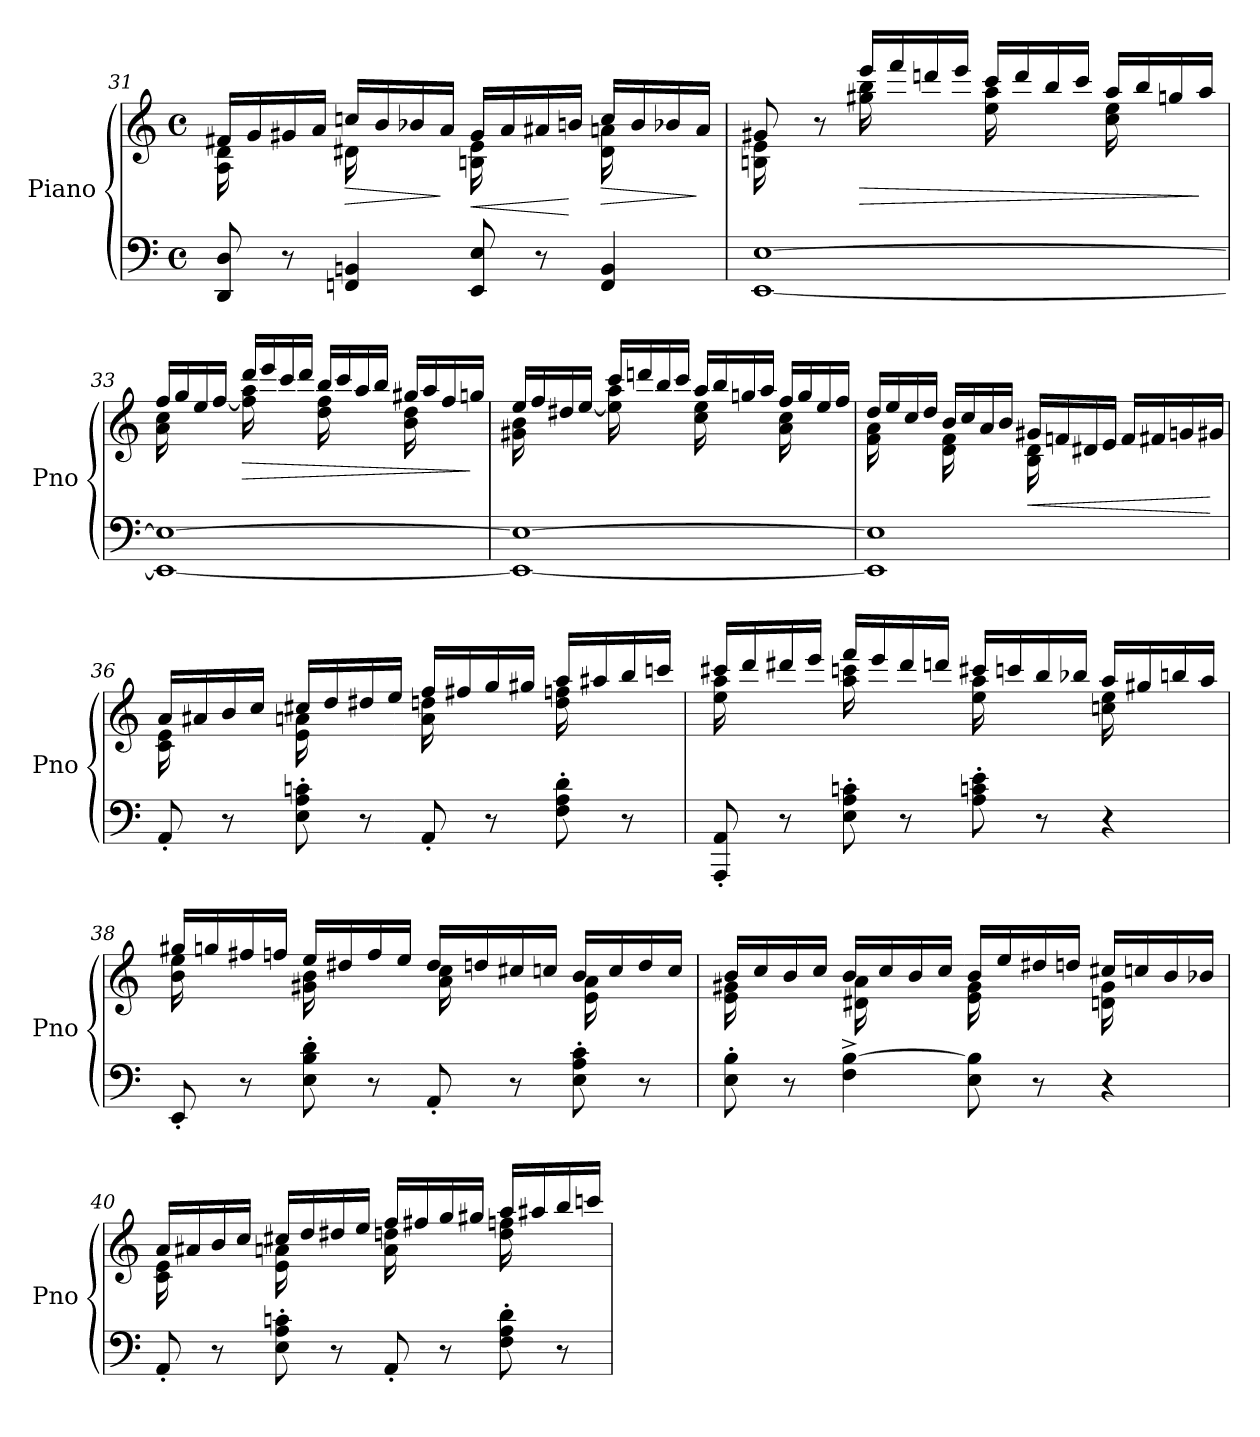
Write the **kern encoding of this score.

**kern	**kern	**dynam
*part1	*part1	*part1
*staff2	*staff1	*staff1/2
*I"Piano	*	*
*I'Pno	*	*
*clefF4	*clefG2	*
*k[]	*k[]	*
*M4/4	*M4/4	*
*met(c)	*met(c)	*
=31	=31	=31
*	*^	*
8DD/ 8D/	16f#X/LL	16A\ 16d\	.
.	16g/	8.ryy	.
8r	16g#X/	.	.
.	16a/JJ	.	.
!	!	!	!LO:HP:b
4FFn/ 4BBn/	16ccn/LL	16d#X\	>
.	16b/	8.ryy	.
.	16b-X/	.	.
.	16a/JJ	.	]
!	!	!	!LO:HP:b
8EE/ 8E/	16g#/LL	16Bn\ 16e\	<
.	16a/	8.ryy	.
8r	16a#X/	.	.
.	16bn/JJ	.	[
!	!	!	!LO:HP:b
4FF/ 4BB/	16cc/LL	16d#\ 16an\	>
.	16b/	8.ryy	.
.	16b-X/	.	.
.	16a/JJ	.	]
!!LO:PB:g=z	!!
=32	=32	=32	=32
[1EE [1E	8g#X/	16Bn\ 16e\	.
.	.	8.ryy	.
.	8r	.	.
!	!	!	!LO:HP:b
.	16eee/LL	16gg#X\ 16bb\	>
.	16fff/	8.ryy	.
.	16dddn/	.	.
.	16eee/JJ	.	.
.	16ccc/LL	16ee\ 16aa\	.
.	16ddd/	8.ryy	.
.	16bb/	.	.
.	16ccc/JJ	.	.
.	16aa/LL	16cc\ 16ee\	.
.	16bb/	8.ryy	.
.	16ggn/	.	.
.	16aa/JJ	.	]
=33	=33	=33	=33
1EE_ 1E_	16ff/LL	16a\ 16cc\	.
.	16gg/	8.ryy	.
.	16ee/	.	.
.	[16ff/JJ	.	.
!	!	!	!LO:HP:b
.	16ff\] 16aa\	16ddd/LL	>
.	16ryy	16eee/	.
.	8ryy	16ccc/	.
.	.	16ddd/JJ	.
.	16bb/LL	16dd\ 16ff\	.
.	16ccc/	8.ryy	.
.	16aa/	.	.
.	16bb/JJ	.	.
.	16gg#X/LL	16b\ 16dd\	.
.	16aa/	8.ryy	.
.	16ff/	.	.
.	16ggn/JJ	.	]
!!LO:LB:g=z	!!
=34	=34	=34	=34
1EE_ 1E_	16ee/LL	16g#X\ 16b\	.
.	16ff/	8.ryy	.
.	16dd#X/	.	.
.	[16ee/JJ	.	.
.	16ee\] 16aa\	16ccc/LL	.
.	16ryy	16dddn/	.
.	8ryy	16bb/	.
.	.	16ccc/JJ	.
.	16aa/LL	16cc\ 16ee\	.
.	16bb/	8.ryy	.
.	16ggn/	.	.
.	16aa/JJ	.	.
.	16ff/LL	16a\ 16cc\	.
.	16gg/	8.ryy	.
.	16ee/	.	.
.	16ff/JJ	.	.
=35	=35	=35	=35
1EE] 1E]	16dd/LL	16f\ 16a\	.
.	16ee/	8.ryy	.
.	16cc/	.	.
.	16dd/JJ	.	.
.	16b/LL	16d\ 16f\	.
.	16cc/	8.ryy	.
.	16a/	.	.
.	16b/JJ	.	.
!	!	!	!LO:HP:b
!	!	!	!LO:DY:n=1:a
.	16g#X/LL	16B\ 16d\	< other-dynamics
.	16fn/	4..ryy	.
.	16d#X/	.	.
.	16e/JJ	.	.
.	16f/LL	.	.
.	16f#X/	.	.
.	16gn/	.	.
.	16g#X/JJ	.	[
!!LO:LB:g=z	!!
=36	=36	=36	=36
8AA'/	16a/LL	16c\ 16e\	.
.	16a#X/	8.ryy	.
8r	16b/	.	.
.	16cc/JJ	.	.
8E\' 8A\' 8cn\'	16cc#X/LL	16e\ 16an\	.
.	16dd/	8.ryy	.
8r	16dd#X/	.	.
.	16ee/JJ	.	.
8AA'/	16ff/LL	16a\ 16ddn\	.
.	16ff#X/	8.ryy	.
8r	16gg/	.	.
.	16gg#X/JJ	.	.
8F\' 8A\' 8d\'	16aa/LL	16dd\ 16ffn\	.
.	16aa#X/	8.ryy	.
8r	16bb/	.	.
.	16cccn/JJ	.	.
=37	=37	=37	=37
8AAA/' 8AA/'	16ccc#X/LL	16ee\ 16aa\	.
.	16ddd/	8.ryy	.
8r	16ddd#X/	.	.
.	16eee/JJ	.	.
8E\' 8A\' 8cn\'	16fff/LL	16aa\ 16cccn\	.
.	16eee/	8.ryy	.
8r	16ddd#/	.	.
.	16dddn/JJ	.	.
8A\' 8cn\' 8e\'	16ccc#X/LL	16ee\ 16aa\	.
.	16cccn/	8.ryy	.
8r	16bb/	.	.
.	16bb-X/JJ	.	.
4r	16aa/LL	16ccn\ 16ee\	.
.	16gg#X/	8.ryy	.
.	16bbn/	.	.
.	16aa/JJ	.	.
!!LO:LB:g=z	!!
=38	=38	=38	=38
8EE'/	16gg#X/LL	16b\ 16ee\	.
.	16ggn/	8.ryy	.
8r	16ff#X/	.	.
.	16ffn/JJ	.	.
8E\' 8B\' 8d\'	16ee/LL	16g#X\ 16b\	.
.	16dd#X/	8.ryy	.
8r	16ff/	.	.
.	16ee/JJ	.	.
8AA'/	16dd#/LL	16a\ 16cc\	.
.	16ddn/	8.ryy	.
8r	16cc#X/	.	.
.	16ccn/JJ	.	.
8E\' 8A\' 8c\'	16b/LL	16e\ 16a\	.
.	16cc/	8.ryy	.
8r	16dd/	.	.
.	16cc/JJ	.	.
=39	=39	=39	=39
8E\' 8B\'	16b/LL	16e\ 16g#X\	.
.	16cc/	8.ryy	.
8r	16b/	.	.
.	16cc/JJ	.	.
4F\^ [4B\^	16b/LL	16d#X\ 16a\	.
.	16cc/	8.ryy	.
.	16b/	.	.
.	16cc/JJ	.	.
8E\ 8B\]	16b/LL	16e\ 16g#\	.
.	16ee/	8.ryy	.
8r	16dd#X/	.	.
.	16ddn/JJ	.	.
4r	16cc#X/LL	16dn\ 16g#\	.
.	16ccn/	8.ryy	.
.	16b/	.	.
.	16b-X/JJ	.	.
!!LO:LB:g=z	!!
=40	=40	=40	=40
8AA'/	16a/LL	16c\ 16e\	.
.	16a#X/	8.ryy	.
8r	16b/	.	.
.	16cc/JJ	.	.
8E\' 8A\' 8cn\'	16cc#X/LL	16e\ 16an\	.
.	16dd/	8.ryy	.
8r	16dd#X/	.	.
.	16ee/JJ	.	.
8AA'/	16ff/LL	16a\ 16ddn\	.
.	16ff#X/	8.ryy	.
8r	16gg/	.	.
.	16gg#X/JJ	.	.
8F\' 8A\' 8d\'	16aa/LL	16dd\ 16ffn\	.
.	16aa#X/	8.ryy	.
8r	16bb/	.	.
.	16cccn/JJ	.	.
*	*v	*v	*
=	=	=
*-	*-	*-
